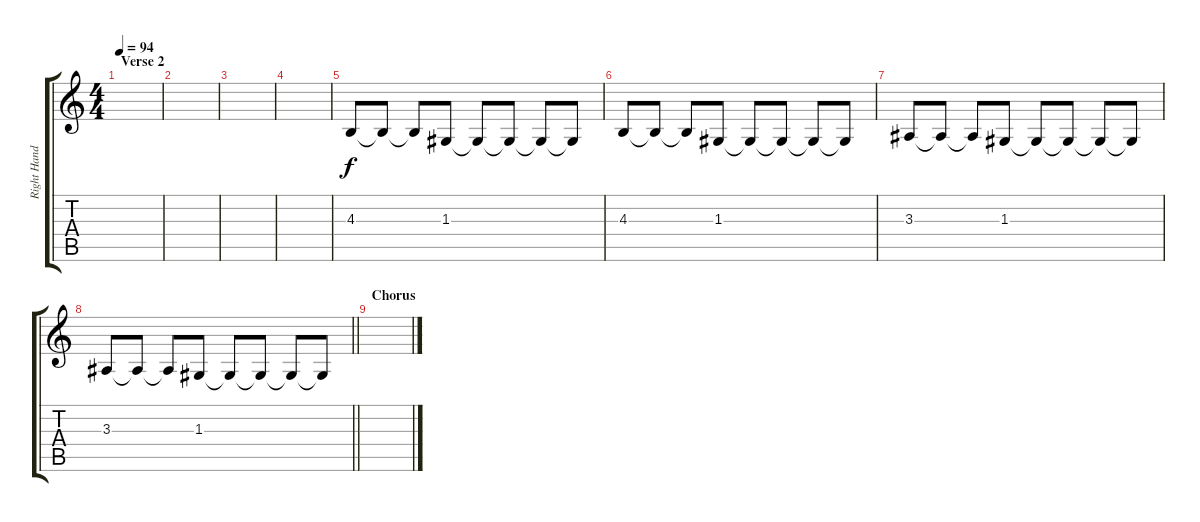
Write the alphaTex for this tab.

\track ("Right Hand" "Right Hand") {instrument acousticgrandpiano}
\staff {score tabs}
\tuning (E4 B3 G3 D3 A2 E2) {hide}
\ts (4 4)
\section ("" "Verse 2")
\tempo 94
\clef g2
\ks c
|
|
|
|
4.3.8 4.3{t}.8 4.3{t}.8 1.3.8 1.3{t}.8 1.3{t}.8 1.3{t}.8 1.3{t}.8 |
4.3.8 4.3{t}.8 4.3{t}.8 1.3.8 1.3{t}.8 1.3{t}.8 1.3{t}.8 1.3{t}.8 |
3.3.8 3.3{t}.8 3.3{t}.8 1.3.8 1.3{t}.8 1.3{t}.8 1.3{t}.8 1.3{t}.8 |
\barLineRight lightlight
3.3.8 3.3{t}.8 3.3{t}.8 1.3.8 1.3{t}.8 1.3{t}.8 1.3{t}.8 1.3{t}.8 |
\section ("" "Chorus")
